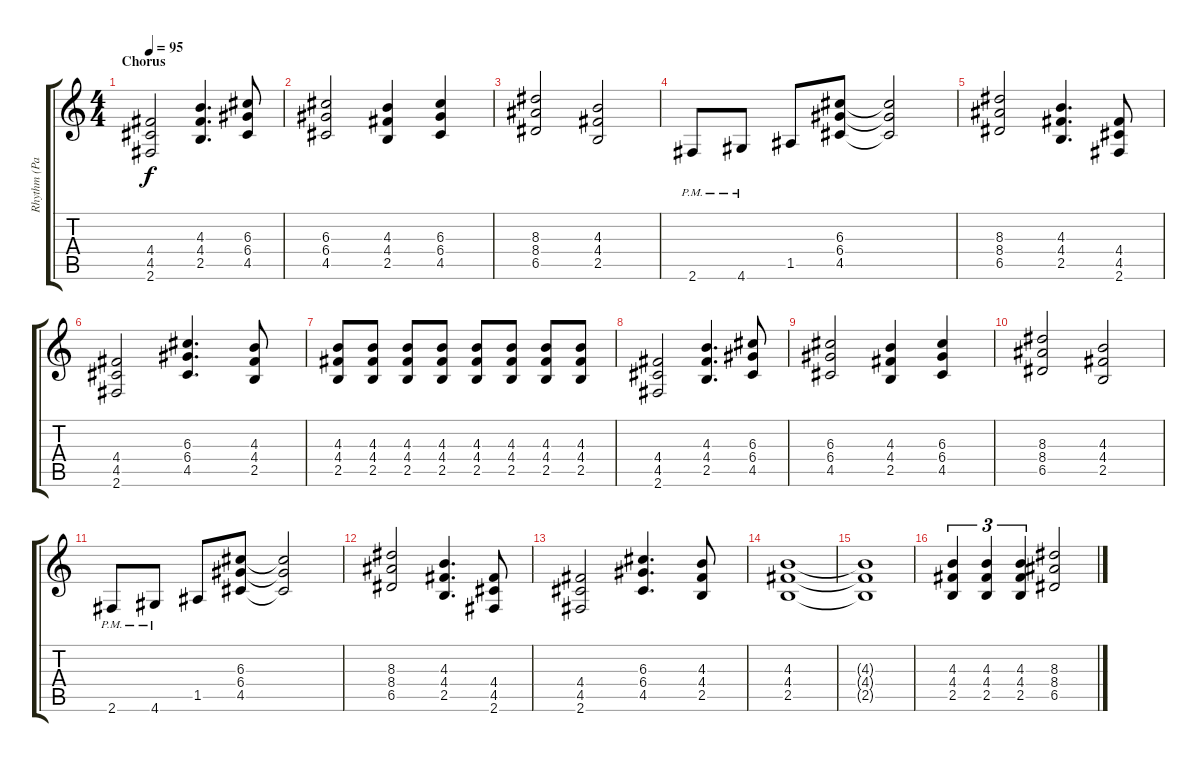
\track ("Rhythm (Paul Stanley)" "Rhythm (Pa") {instrument distortionguitar}
\staff {score tabs}
\tuning (E4 B3 G3 D3 A2 E2) {hide}
\ts (4 4)
\section ("" "Chorus")
\tempo 95
\clef g2
\ks c
(4.4 4.5 2.6).2{dy f} (4.3 4.4 2.5).4{d} (6.3 6.4 4.5).8 |
(6.3 6.4 4.5).2 (4.3 4.4 2.5).4 (6.3 6.4 4.5).4 |
(8.3 8.4 6.5).2 (4.3 4.4 2.5).2 |
2.6{pm}.8 4.6{pm}.8 1.5.8 (6.3 6.4 4.5).8 (6.3{t} 6.4{t} 4.5{t}).2 |
(8.3 8.4 6.5).2 (4.3 4.4 2.5).4{d} (4.4 4.5 2.6).8 |
(4.4 4.5 2.6).2 (6.3 6.4 4.5).4{d} (4.3 4.4 2.5).8 |
(4.3 4.4 2.5).8 (4.3 4.4 2.5).8 (4.3 4.4 2.5).8 (4.3 4.4 2.5).8 (4.3 4.4 2.5).8 (4.3 4.4 2.5).8 (4.3 4.4 2.5).8 (4.3 4.4 2.5).8 |
(4.4 4.5 2.6).2 (4.3 4.4 2.5).4{d} (6.3 6.4 4.5).8 |
(6.3 6.4 4.5).2 (4.3 4.4 2.5).4 (6.3 6.4 4.5).4 |
(8.3 8.4 6.5).2 (4.3 4.4 2.5).2 |
2.6{pm}.8 4.6{pm}.8 1.5.8 (6.3 6.4 4.5).8 (6.3{t} 6.4{t} 4.5{t}).2 |
(8.3 8.4 6.5).2 (4.3 4.4 2.5).4{d} (4.4 4.5 2.6).8 |
(4.4 4.5 2.6).2 (6.3 6.4 4.5).4{d} (4.3 4.4 2.5).8 |
(4.3 4.4 2.5).1 |
(4.3{t} 4.4{t} 2.5{t}).1 |
(4.3 4.4 2.5).4{tu (3 2)} (4.3 4.4 2.5).4{tu (3 2)} (4.3 4.4 2.5).4{tu (3 2)} (8.3 8.4 6.5).2
